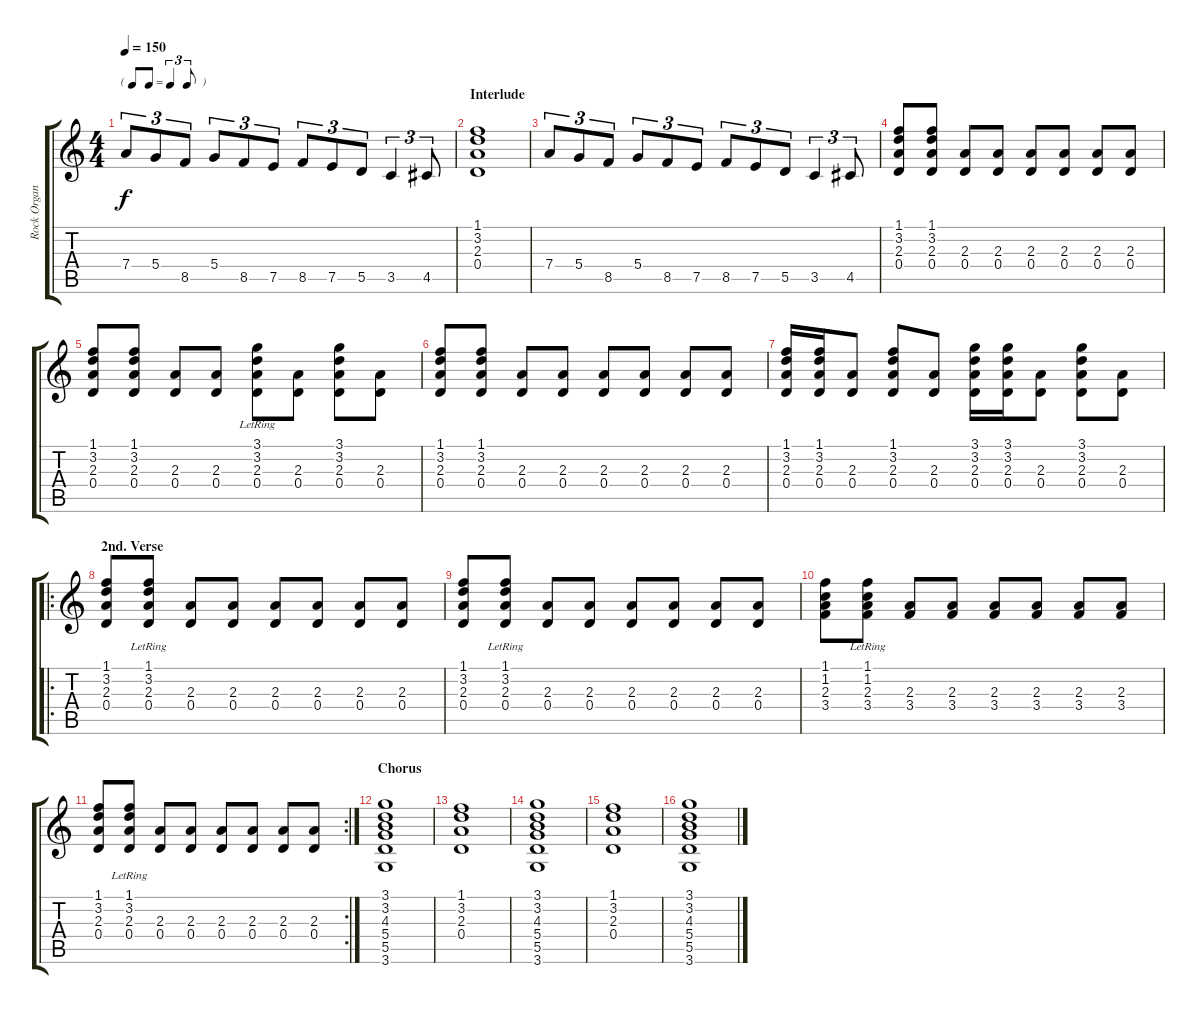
\track ("Rock Organ" "Rock Organ") {instrument rockorgan}
\staff {score tabs}
\tuning (E5 B4 G4 D4 A3 E3) {hide}
\ts (4 4)
\tf triplet8th
\tempo 150
\clef g2
\ks c
7.4.8{tu (3 2) dy f} 5.4.8{tu (3 2)} 8.5.8{tu (3 2)} 5.4.8{tu (3 2)} 8.5.8{tu (3 2)} 7.5.8{tu (3 2)} 8.5.8{tu (3 2)} 7.5.8{tu (3 2)} 5.5.8{tu (3 2)} 3.5.4{tu (3 2)} 4.5.8{tu (3 2)} |
\section ("" "Interlude")
(1.1 3.2 2.3 0.4).1 |
7.4.8{tu (3 2)} 5.4.8{tu (3 2)} 8.5.8{tu (3 2)} 5.4.8{tu (3 2)} 8.5.8{tu (3 2)} 7.5.8{tu (3 2)} 8.5.8{tu (3 2)} 7.5.8{tu (3 2)} 5.5.8{tu (3 2)} 3.5.4{tu (3 2)} 4.5.8{tu (3 2)} |
(1.1 3.2 2.3 0.4).8 (1.1 3.2 2.3 0.4).8 (2.3 0.4).8 (2.3 0.4).8 (2.3 0.4).8 (2.3 0.4).8 (2.3 0.4).8 (2.3 0.4).8 |
(1.1 3.2 2.3 0.4).8 (1.1 3.2 2.3 0.4).8 (2.3 0.4).8 (2.3 0.4).8 (3.1{lr} 3.2{lr} 2.3 0.4).8 (2.3 0.4).8 (3.1 3.2 2.3 0.4).8 (2.3 0.4).8 |
(1.1 3.2 2.3 0.4).8 (1.1 3.2 2.3 0.4).8 (2.3 0.4).8 (2.3 0.4).8 (2.3 0.4).8 (2.3 0.4).8 (2.3 0.4).8 (2.3 0.4).8 |
(1.1 3.2 2.3 0.4).16 (1.1 3.2 2.3 0.4).16 (2.3 0.4).8 (1.1 3.2 2.3 0.4).8 (2.3 0.4).8 (3.1 3.2 2.3 0.4).16 (3.1 3.2 2.3 0.4).16 (2.3 0.4).8 (3.1 3.2 2.3 0.4).8 (2.3 0.4).8 |
\ro
\section ("" "2nd. Verse")
(1.1 3.2 2.3 0.4).8 (1.1{lr} 3.2{lr} 2.3 0.4).8 (2.3 0.4).8 (2.3 0.4).8 (2.3 0.4).8 (2.3 0.4).8 (2.3 0.4).8 (2.3 0.4).8 |
(1.1 3.2 2.3 0.4).8 (1.1{lr} 3.2{lr} 2.3 0.4).8 (2.3 0.4).8 (2.3 0.4).8 (2.3 0.4).8 (2.3 0.4).8 (2.3 0.4).8 (2.3 0.4).8 |
(1.1 1.2 2.3 3.4).8 (1.1{lr} 1.2{lr} 2.3 3.4).8 (2.3 3.4).8 (2.3 3.4).8 (2.3 3.4).8 (2.3 3.4).8 (2.3 3.4).8 (2.3 3.4).8 |
\rc 2
(1.1 3.2 2.3 0.4).8 (1.1{lr} 3.2{lr} 2.3 0.4).8 (2.3 0.4).8 (2.3 0.4).8 (2.3 0.4).8 (2.3 0.4).8 (2.3 0.4).8 (2.3 0.4).8 |
\section ("" "Chorus")
(3.1 3.2 4.3 5.4 5.5 3.6).1 |
(1.1 3.2 2.3 0.4).1 |
(3.1 3.2 4.3 5.4 5.5 3.6).1 |
(1.1 3.2 2.3 0.4).1 |
(3.1 3.2 4.3 5.4 5.5 3.6).1
